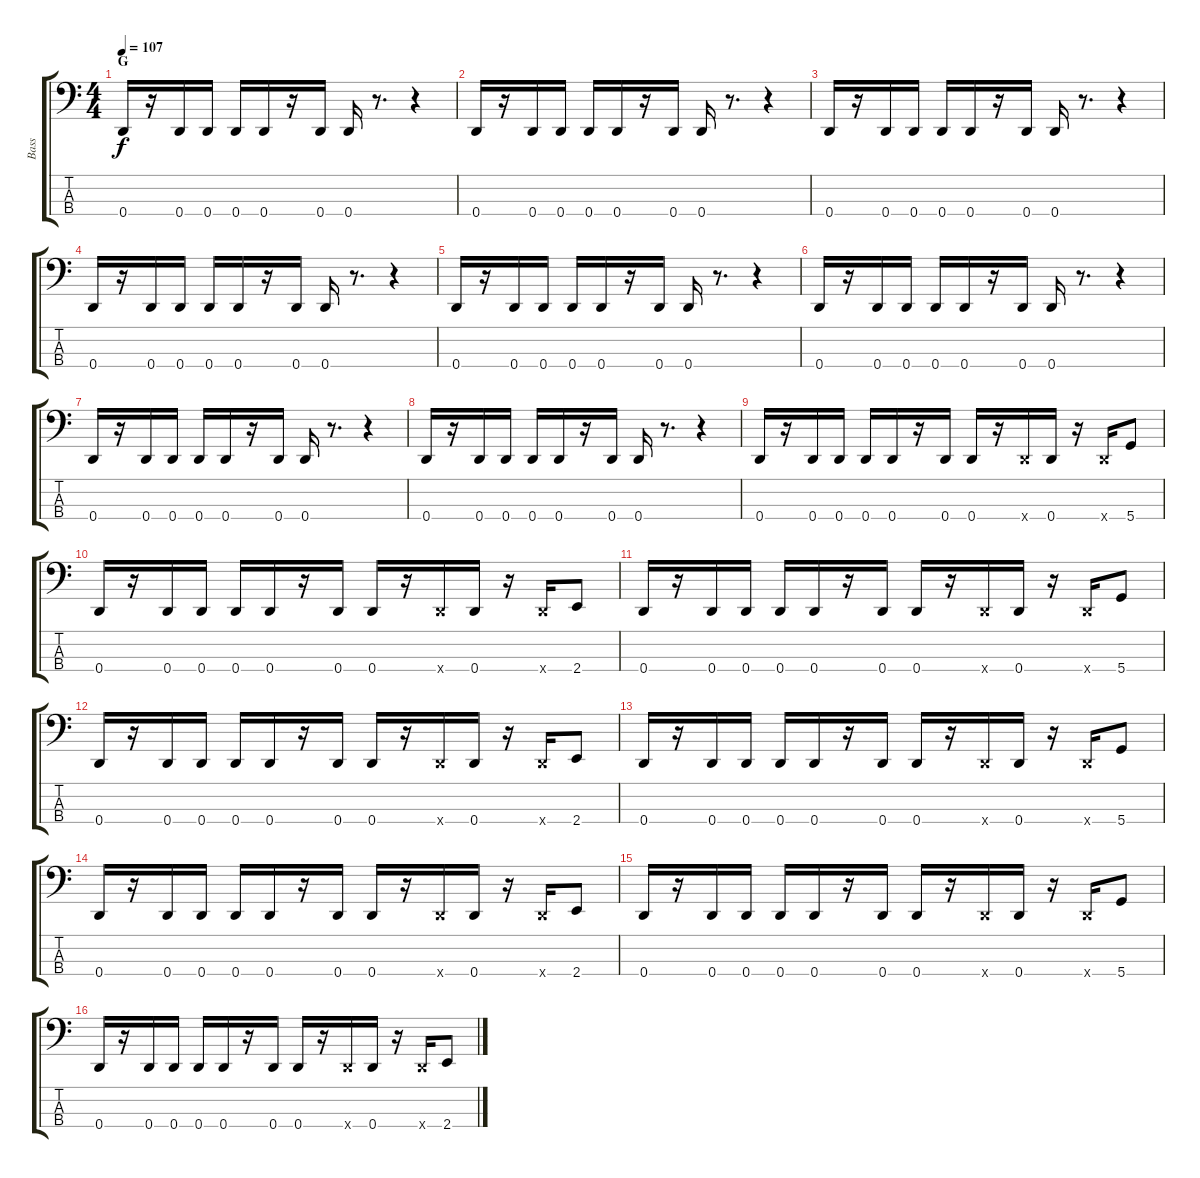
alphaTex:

\track ("Bass" "Bass") {instrument electricbassfinger}
\staff {score tabs}
\tuning (G2 D2 A1 D1) {hide}
\ts (4 4)
\section ("" "G")
\tempo 107
\clef f4
\ks c
0.4.16{dy f} r.16 0.4.16 0.4.16 0.4.16 0.4.16 r.16 0.4.16 0.4.16 r.8{d} r.4 |
0.4.16 r.16 0.4.16 0.4.16 0.4.16 0.4.16 r.16 0.4.16 0.4.16 r.8{d} r.4 |
0.4.16 r.16 0.4.16 0.4.16 0.4.16 0.4.16 r.16 0.4.16 0.4.16 r.8{d} r.4 |
0.4.16 r.16 0.4.16 0.4.16 0.4.16 0.4.16 r.16 0.4.16 0.4.16 r.8{d} r.4 |
0.4.16 r.16 0.4.16 0.4.16 0.4.16 0.4.16 r.16 0.4.16 0.4.16 r.8{d} r.4 |
0.4.16 r.16 0.4.16 0.4.16 0.4.16 0.4.16 r.16 0.4.16 0.4.16 r.8{d} r.4 |
0.4.16 r.16 0.4.16 0.4.16 0.4.16 0.4.16 r.16 0.4.16 0.4.16 r.8{d} r.4 |
0.4.16 r.16 0.4.16 0.4.16 0.4.16 0.4.16 r.16 0.4.16 0.4.16 r.8{d} r.4 |
0.4.16 r.16 0.4.16 0.4.16 0.4.16 0.4.16 r.16 0.4.16 0.4.16 r.16 0.4{x}.16 0.4.16 r.16 0.4{x}.16 5.4.8 |
0.4.16 r.16 0.4.16 0.4.16 0.4.16 0.4.16 r.16 0.4.16 0.4.16 r.16 0.4{x}.16 0.4.16 r.16 0.4{x}.16 2.4.8 |
0.4.16 r.16 0.4.16 0.4.16 0.4.16 0.4.16 r.16 0.4.16 0.4.16 r.16 0.4{x}.16 0.4.16 r.16 0.4{x}.16 5.4.8 |
0.4.16 r.16 0.4.16 0.4.16 0.4.16 0.4.16 r.16 0.4.16 0.4.16 r.16 0.4{x}.16 0.4.16 r.16 0.4{x}.16 2.4.8 |
0.4.16 r.16 0.4.16 0.4.16 0.4.16 0.4.16 r.16 0.4.16 0.4.16 r.16 0.4{x}.16 0.4.16 r.16 0.4{x}.16 5.4.8 |
0.4.16 r.16 0.4.16 0.4.16 0.4.16 0.4.16 r.16 0.4.16 0.4.16 r.16 0.4{x}.16 0.4.16 r.16 0.4{x}.16 2.4.8 |
0.4.16 r.16 0.4.16 0.4.16 0.4.16 0.4.16 r.16 0.4.16 0.4.16 r.16 0.4{x}.16 0.4.16 r.16 0.4{x}.16 5.4.8 |
0.4.16 r.16 0.4.16 0.4.16 0.4.16 0.4.16 r.16 0.4.16 0.4.16 r.16 0.4{x}.16 0.4.16 r.16 0.4{x}.16 2.4.8
